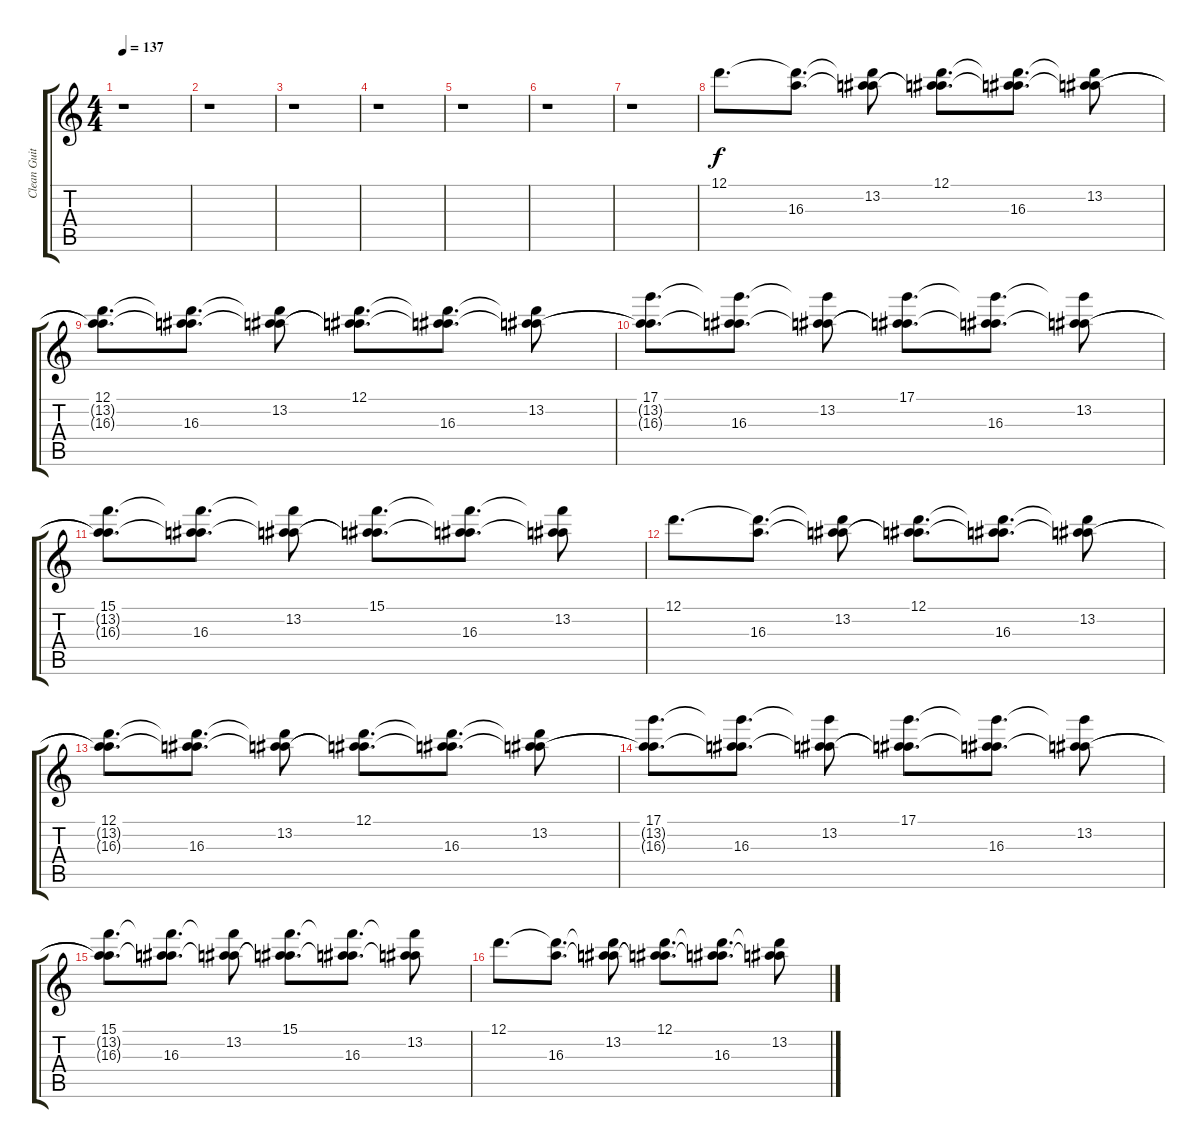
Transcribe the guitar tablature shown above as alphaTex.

\track ("Clean Guitar 1" "Clean Guit") {instrument electricguitarjazz}
\staff {score tabs}
\tuning (D4 A3 F3 C3 G2 C2) {hide}
\ts (4 4)
\tempo 137
\clef g2
\ks c
r.1{dy f} |
r.1 |
r.1 |
r.1 |
r.1 |
r.1 |
r.1 |
12.1.8{d} (12.1{t} 16.3).8{d} (12.1{t} 13.2 16.3{t}).8 (12.1 13.2{t} 16.3{t}).8{d} (12.1{t} 13.2{t} 16.3).8{d} (12.1{t} 13.2 16.3{t}).8 |
(12.1 13.2{t} 16.3{t}).8{d} (12.1{t} 13.2{t} 16.3).8{d} (12.1{t} 13.2 16.3{t}).8 (12.1 13.2{t} 16.3{t}).8{d} (12.1{t} 13.2{t} 16.3).8{d} (12.1{t} 13.2 16.3{t}).8 |
(17.1 13.2{t} 16.3{t}).8{d} (17.1{t} 13.2{t} 16.3).8{d} (17.1{t} 13.2 16.3{t}).8 (17.1 13.2{t} 16.3{t}).8{d} (17.1{t} 13.2{t} 16.3).8{d} (17.1{t} 13.2 16.3{t}).8 |
(15.1 13.2{t} 16.3{t}).8{d} (15.1{t} 13.2{t} 16.3).8{d} (15.1{t} 13.2 16.3{t}).8 (15.1 13.2{t} 16.3{t}).8{d} (15.1{t} 13.2{t} 16.3).8{d} (15.1{t} 13.2 16.3{t}).8 |
12.1.8{d} (12.1{t} 16.3).8{d} (12.1{t} 13.2 16.3{t}).8 (12.1 13.2{t} 16.3{t}).8{d} (12.1{t} 13.2{t} 16.3).8{d} (12.1{t} 13.2 16.3{t}).8 |
(12.1 13.2{t} 16.3{t}).8{d} (12.1{t} 13.2{t} 16.3).8{d} (12.1{t} 13.2 16.3{t}).8 (12.1 13.2{t} 16.3{t}).8{d} (12.1{t} 13.2{t} 16.3).8{d} (12.1{t} 13.2 16.3{t}).8 |
(17.1 13.2{t} 16.3{t}).8{d} (17.1{t} 13.2{t} 16.3).8{d} (17.1{t} 13.2 16.3{t}).8 (17.1 13.2{t} 16.3{t}).8{d} (17.1{t} 13.2{t} 16.3).8{d} (17.1{t} 13.2 16.3{t}).8 |
(15.1 13.2{t} 16.3{t}).8{d} (15.1{t} 13.2{t} 16.3).8{d} (15.1{t} 13.2 16.3{t}).8 (15.1 13.2{t} 16.3{t}).8{d} (15.1{t} 13.2{t} 16.3).8{d} (15.1{t} 13.2 16.3{t}).8 |
12.1.8{d} (12.1{t} 16.3).8{d} (12.1{t} 13.2 16.3{t}).8 (12.1 13.2{t} 16.3{t}).8{d} (12.1{t} 13.2{t} 16.3).8{d} (12.1{t} 13.2 16.3{t}).8
